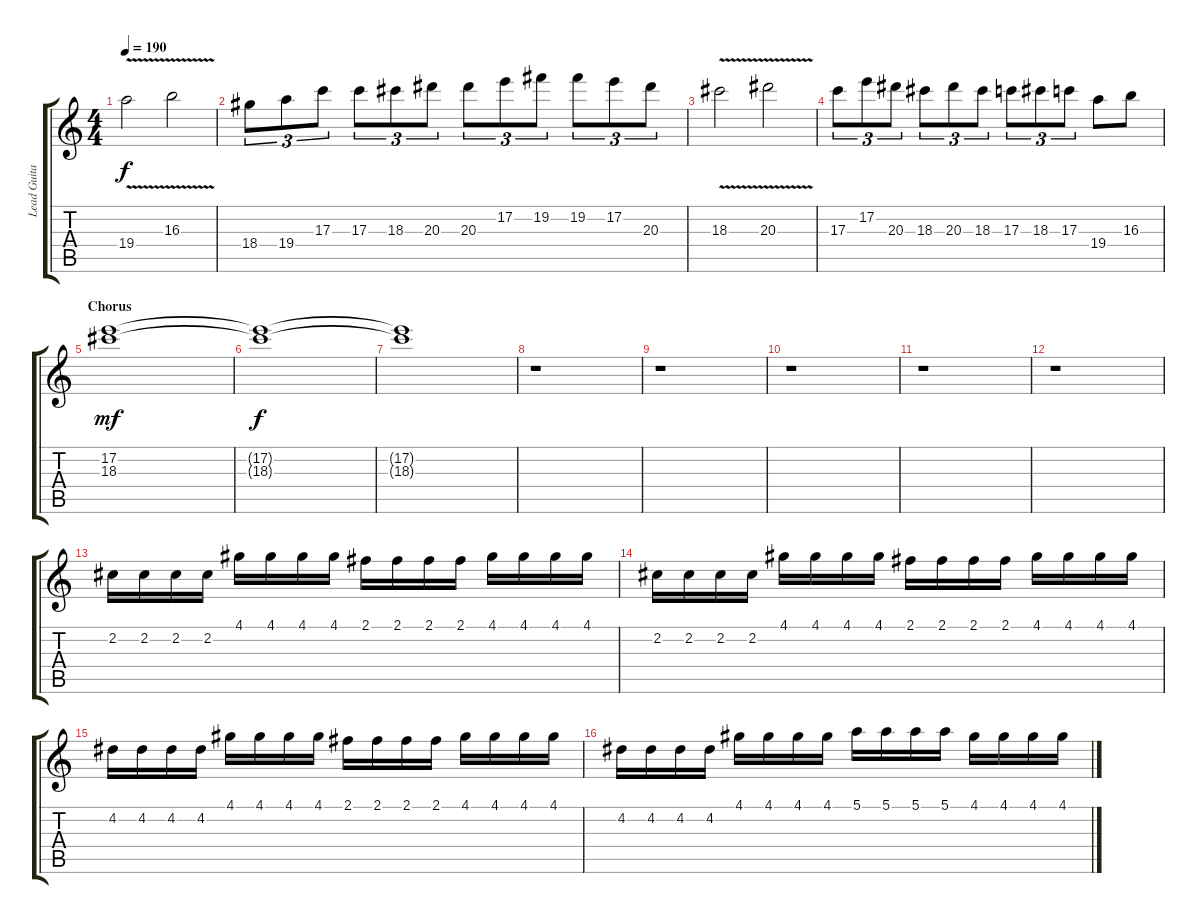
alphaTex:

\track ("Lead Guitar 2" "Lead Guita") {instrument overdrivenguitar}
\staff {score tabs}
\tuning (E4 B3 G3 D3 A2 E2) {hide}
\ts (4 4)
\tempo 190
\clef g2
\ks c
19.4{v}.2{dy f} 16.3{v}.2 |
18.4.8{tu (3 2)} 19.4.8{tu (3 2)} 17.3.8{tu (3 2)} 17.3.8{tu (3 2)} 18.3.8{tu (3 2)} 20.3.8{tu (3 2)} 20.3.8{tu (3 2)} 17.2.8{tu (3 2)} 19.2.8{tu (3 2)} 19.2.8{tu (3 2)} 17.2.8{tu (3 2)} 20.3.8{tu (3 2)} |
18.3{v}.2 20.3{v}.2 |
17.3.8{tu (3 2)} 17.2.8{tu (3 2)} 20.3.8{tu (3 2)} 18.3.8{tu (3 2)} 20.3.8{tu (3 2)} 18.3.8{tu (3 2)} 17.3.8{tu (3 2)} 18.3.8{tu (3 2)} 17.3.8{tu (3 2)} 19.4.8 16.3.8 |
\section ("" "Chorus")
(17.2 18.3).1{dy mf} |
(17.2{t} 18.3{t}).1{dy f volume 8} |
(17.2{t} 18.3{t}).1{volume 0} |
r.1 |
r.1 |
r.1 |
r.1 |
r.1 |
2.2.16{volume 15} 2.2.16 2.2.16 2.2.16 4.1.16 4.1.16 4.1.16 4.1.16 2.1.16 2.1.16 2.1.16 2.1.16 4.1.16 4.1.16 4.1.16 4.1.16 |
2.2.16 2.2.16 2.2.16 2.2.16 4.1.16 4.1.16 4.1.16 4.1.16 2.1.16 2.1.16 2.1.16 2.1.16 4.1.16 4.1.16 4.1.16 4.1.16 |
4.2.16 4.2.16 4.2.16 4.2.16 4.1.16 4.1.16 4.1.16 4.1.16 2.1.16 2.1.16 2.1.16 2.1.16 4.1.16 4.1.16 4.1.16 4.1.16 |
4.2.16 4.2.16 4.2.16 4.2.16 4.1.16 4.1.16 4.1.16 4.1.16 5.1.16 5.1.16 5.1.16 5.1.16 4.1.16 4.1.16 4.1.16 4.1.16
